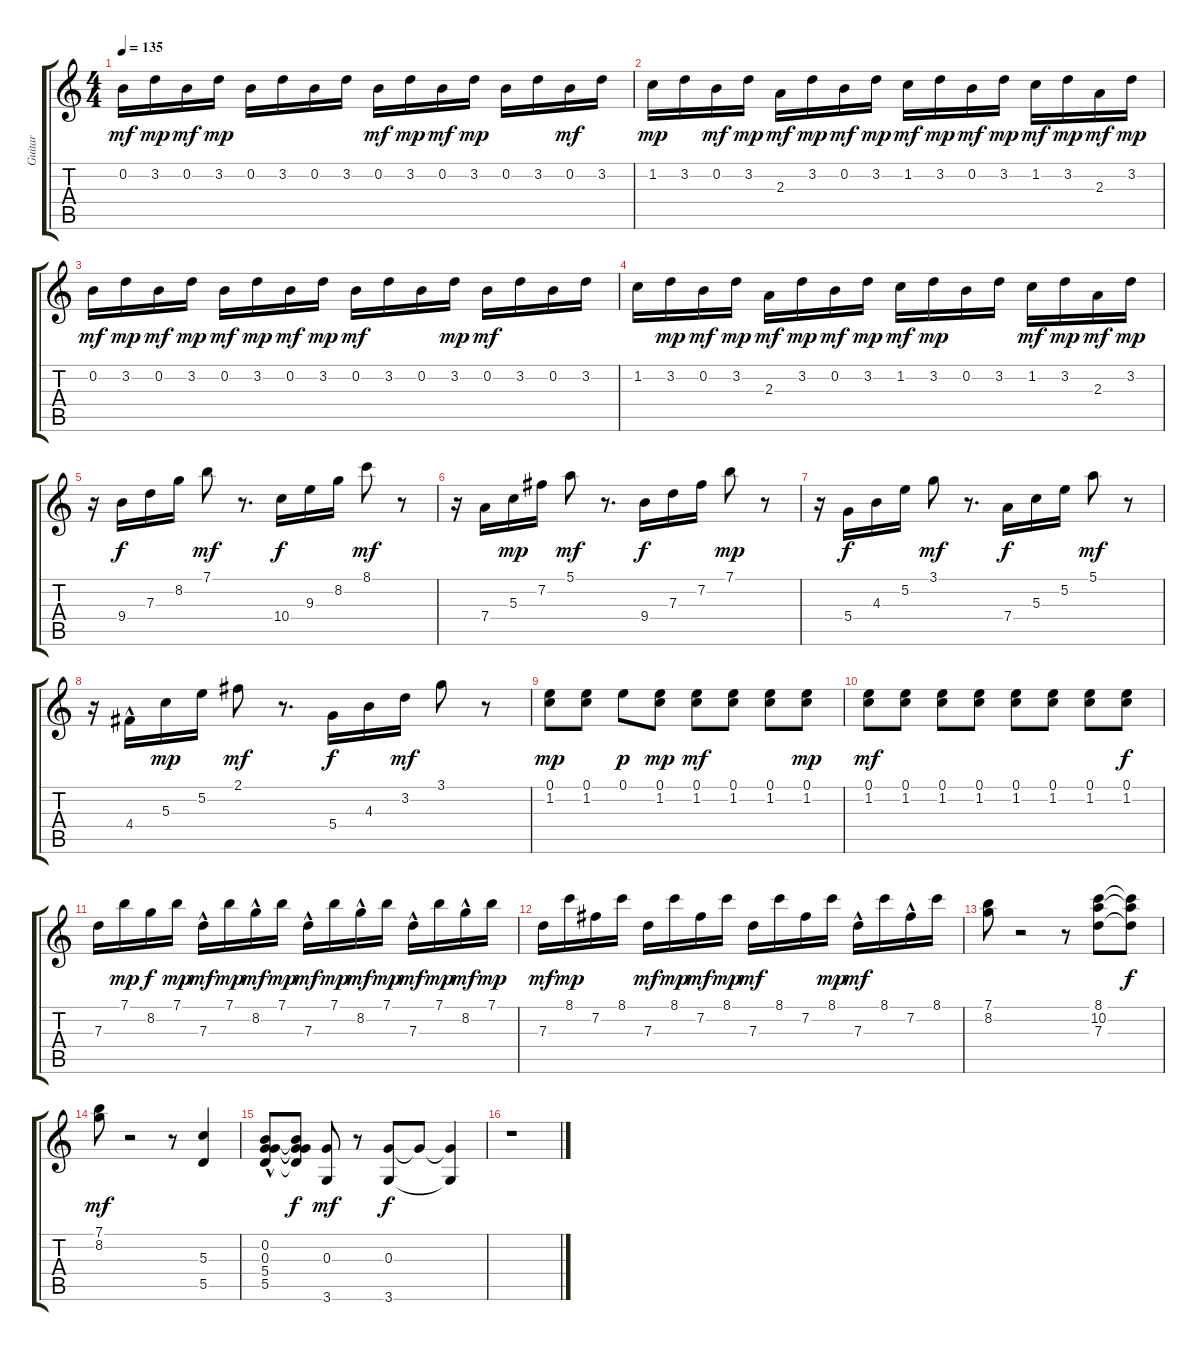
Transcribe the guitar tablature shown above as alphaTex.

\track ("Guitar " "Guitar ") {instrument acousticguitarsteel}
\staff {score tabs}
\tuning (E4 B3 G3 D3 A2 E2) {hide}
\ts (4 4)
\tempo 135
\clef g2
\ks c
0.2.16{dy mf} 3.2.16{dy mp} 0.2.16{dy mf} 3.2.16{dy mp} 0.2.16 3.2.16 0.2.16 3.2.16 0.2.16{dy mf} 3.2.16{dy mp} 0.2.16{dy mf} 3.2.16{dy mp} 0.2.16 3.2.16 0.2.16{dy mf} 3.2.16 |
1.2.16{dy mp} 3.2.16 0.2.16{dy mf} 3.2.16{dy mp} 2.3.16{dy mf} 3.2.16{dy mp} 0.2.16{dy mf} 3.2.16{dy mp} 1.2.16{dy mf} 3.2.16{dy mp} 0.2.16{dy mf} 3.2.16{dy mp} 1.2.16{dy mf} 3.2.16{dy mp} 2.3.16{dy mf} 3.2.16{dy mp} |
0.2.16{dy mf} 3.2.16{dy mp} 0.2.16{dy mf} 3.2.16{dy mp} 0.2.16{dy mf} 3.2.16{dy mp} 0.2.16{dy mf} 3.2.16{dy mp} 0.2.16{dy mf} 3.2.16 0.2.16 3.2.16{dy mp} 0.2.16{dy mf} 3.2.16 0.2.16 3.2.16 |
1.2.16 3.2.16{dy mp} 0.2.16{dy mf} 3.2.16{dy mp} 2.3.16{dy mf} 3.2.16{dy mp} 0.2.16{dy mf} 3.2.16{dy mp} 1.2.16{dy mf} 3.2.16{dy mp} 0.2.16 3.2.16 1.2.16{dy mf} 3.2.16{dy mp} 2.3.16{dy mf} 3.2.16{dy mp} |
r.16 9.4.16{dy f} 7.3.16 8.2.16 7.1.8{dy mf} r.8{d} 10.4.16{dy f} 9.3.16 8.2.16 8.1.8{dy mf} r.8 |
r.16 7.4.16 5.3.16{dy mp} 7.2.16 5.1.8{dy mf} r.8{d} 9.4.16{dy f} 7.3.16 7.2.16 7.1.8{dy mp} r.8 |
r.16 5.4.16{dy f} 4.3.16 5.2.16 3.1.8{dy mf} r.8{d} 7.4.16{dy f} 5.3.16 5.2.16 5.1.8{dy mf} r.8 |
r.16 4.4{hac}.16 5.3.16{dy mp} 5.2.16 2.1.8{dy mf} r.8{d} 5.4.16{dy f} 4.3.16 3.2.16{dy mf} 3.1.8 r.8 |
(0.1 1.2).8{dy mp} (0.1 1.2).8 0.1.8{dy p} (0.1 1.2).8{dy mp} (0.1 1.2).8{dy mf} (0.1 1.2).8 (0.1 1.2).8 (0.1 1.2).8{dy mp} |
(0.1 1.2).8{dy mf} (0.1 1.2).8 (0.1 1.2).8 (0.1 1.2).8 (0.1 1.2).8 (0.1 1.2).8 (0.1 1.2).8 (0.1 1.2).8{dy f} |
7.3.16 7.1.16{dy mp} 8.2.16{dy f} 7.1.16{dy mp} 7.3{hac}.16{dy mf} 7.1.16{dy mp} 8.2{hac}.16{dy mf} 7.1.16{dy mp} 7.3{hac}.16{dy mf} 7.1.16{dy mp} 8.2{hac}.16{dy mf} 7.1.16{dy mp} 7.3{hac}.16{dy mf} 7.1.16{dy mp} 8.2{hac}.16{dy mf} 7.1.16{dy mp} |
7.3.16{dy mf} 8.1.16{dy mp} 7.2.16 8.1.16 7.3.16{dy mf} 8.1.16{dy mp} 7.2.16{dy mf} 8.1.16{dy mp} 7.3.16{dy mf} 8.1.16 7.2.16 8.1.16{dy mp} 7.3{hac}.16{dy mf} 8.1.16 7.2{hac}.16 8.1.16 |
(7.1 8.2).8 r.2 r.8 (8.1 10.2 7.3).8 (8.1{t} 10.2{t} 7.3{t}).8{dy f} |
(7.1 8.2).8{dy mf} r.2 r.8 (5.3 5.5).4 |
(0.2{hac} 0.3 5.4 5.5).8 (0.2{t} 0.3{t} 5.4{t} 5.5{t}).8{dy f} (0.3 3.6).8{dy mf} r.8 (0.3 3.6).8{dy f} 0.3{t}.8 (0.3{t} 3.6{t}).4 |
r.1
